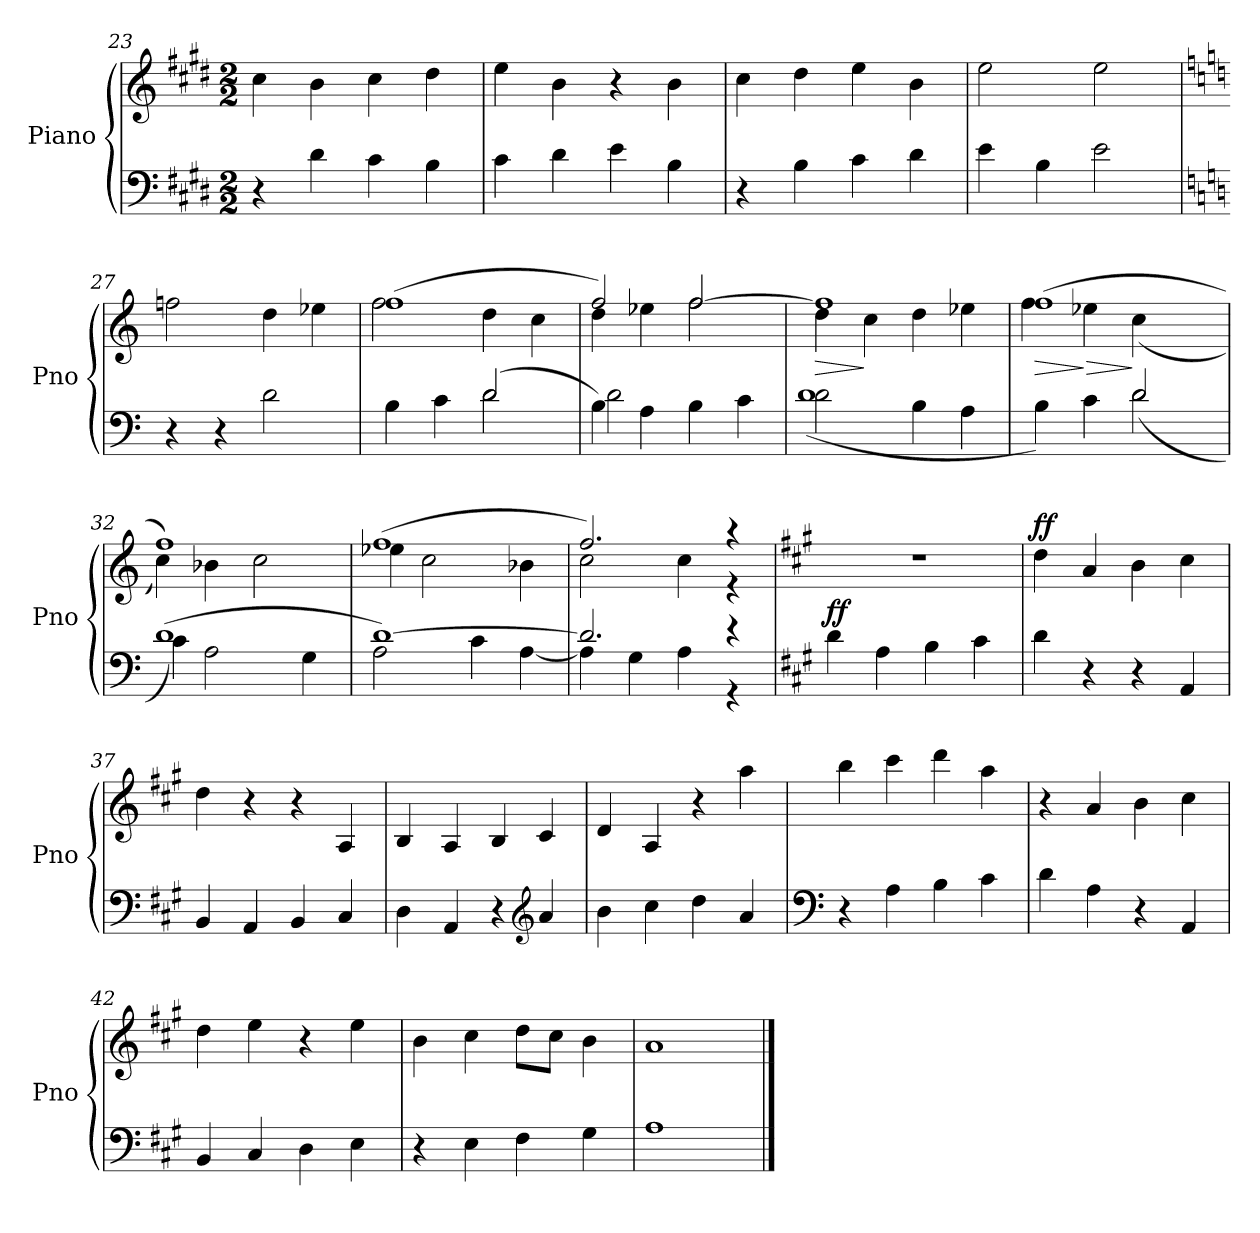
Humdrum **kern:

**kern	**dynam	**kern	**dynam
*part2	*part2	*part1	*part1
*staff2	*staff2	*staff1	*staff1
*I"Piano	*	*I"Piano	*
*I'Pno	*	*I'Pno	*
!!LO:LB:g=z
*clefF4	*	*clefG2	*
*k[f#c#g#d#]	*	*k[f#c#g#d#]	*
*M2/2	*	*M2/2	*
=23	=23	=23	=23
4r	.	4cc#\	.
4d#\	.	4b\	.
4c#\	.	4cc#\	.
4B\	.	4dd#\	.
=24	=24	=24	=24
4c#\	.	4ee\	.
4d#\	.	4b\	.
4e\	.	4r	.
4B\	.	4b\	.
=25	=25	=25	=25
4r	.	4cc#\	.
4B\	.	4dd#\	.
4c#\	.	4ee\	.
4d#\	.	4b\	.
=26	=26	=26	=26
4e\	.	2ee\	.
4B\	.	.	.
2e\	.	2ee\	.
=27	=27	=27	=27
*k[]	*	*k[]	*
4r	.	2ffn\	.
4r	.	.	.
2d\	.	4dd\	.
.	.	4ee-X\	.
=28	=28	=28	=28
*^	*	*^	*
2ryy	4B<\	.	(1ff	2ff<\	.
.	4c<\	.	.	.	.
(2d/	2d\	.	.	4dd<\	.
.	.	.	.	4cc<\	.
=29	=29	=29	=29	=29	=29
4B<\)	2d<\	.	2ff/)	4dd<\	.
4A<\	.	.	.	4ee-X<\	.
4B\	2ryy	.	[2ff/	2ff\	.
4c\	.	.	.	.	.
!!LO:LB:g=z	!!
=30	=30	=30	=30	=30	=30
!	!	!	!	!	!LO:HP:b
2d<\	(1d<	.	1ff]	4dd<\	>
.	.	.	.	4cc<\	]
4B<\	.	.	.	4dd<\	.
4A<\	.	.	.	4ee-X<\	.
=31	=31	=31	=31	=31	=31
!	!	!	!	!	!LO:HP:b
2ryy	4B<\)	.	(1ff	4ff<\	>
!	!	!	!	!	!LO:HP:n=1:b
.	4c<\	.	.	4ee-X<\	] >
2d/	(2d\	.	.	(4cc<\	]
.	.	.	.	4ryy	.
=32	=32	=32	=32	=32	=32
(1d	4c<\)	.	1ff)	4cc<\)	.
.	2A<\	.	.	4b-X<\	.
.	.	.	.	2cc<\	.
.	4G<\	.	.	.	.
=33	=33	=33	=33	=33	=33
[1d)	2A<\	.	(1ff	4ee-X<\	.
.	.	.	.	2cc<\	.
.	4c<\	.	.	.	.
.	[4A<\	.	.	4b-X<\	.
=34	=34	=34	=34	=34	=34
2.d/]	4A<\]	.	2.ff/)	2cc<\	.
.	4G<\	.	.	.	.
.	4A<\	.	.	4cc<\	.
4r	4r	.	4r	4r	.
*v	*v	*	*	*	*
*	*	*v	*v	*
=35	=35	=35	=35
*k[f#c#g#]	*	*k[f#c#g#]	*
*^	*	*^	*
!	!	!LO:DY:a	!	!	!
*v	*v	*	*	*	*
*	*	*v	*v	*
4d\	ff	1r	.
4A\	.	.	.
4B\	.	.	.
4c#\	.	.	.
=36	=36	=36	=36
!	!	!	!LO:DY:a
4d\	.	4dd\	ff
4r	.	4a/	.
4r	.	4b\	.
4AA/	.	4cc#\	.
!!LO:PB:g=z
=37	=37	=37	=37
4BB/	.	4dd\	.
4AA/	.	4r	.
4BB/	.	4r	.
4C#/	.	4A/	.
=38	=38	=38	=38
4D\	.	4B/	.
4AA/	.	4A/	.
4r	.	4B/	.
*clefG2	*	*	*
4a/	.	4c#/	.
=39	=39	=39	=39
4b\	.	4d/	.
4cc#\	.	4A/	.
4dd\	.	4r	.
4a/	.	4aa\	.
=40	=40	=40	=40
*clefF4	*	*	*
4r	.	4bb\	.
4A\	.	4ccc#\	.
4B\	.	4ddd\	.
4c#\	.	4aa\	.
=41	=41	=41	=41
4d\	.	4r	.
4A\	.	4a/	.
4r	.	4b\	.
4AA/	.	4cc#\	.
=42	=42	=42	=42
4BB/	.	4dd\	.
4C#/	.	4ee\	.
4D\	.	4r	.
4E\	.	4ee\	.
=43	=43	=43	=43
4r	.	4b\	.
4E\	.	4cc#\	.
4F#\	.	8dd\L	.
.	.	8cc#\J	.
4G#\	.	4b\	.
!!LO:LB:g=z
=44	=44	=44	=44
1A	.	1a	.
==	==	==	==
*-	*-	*-	*-
